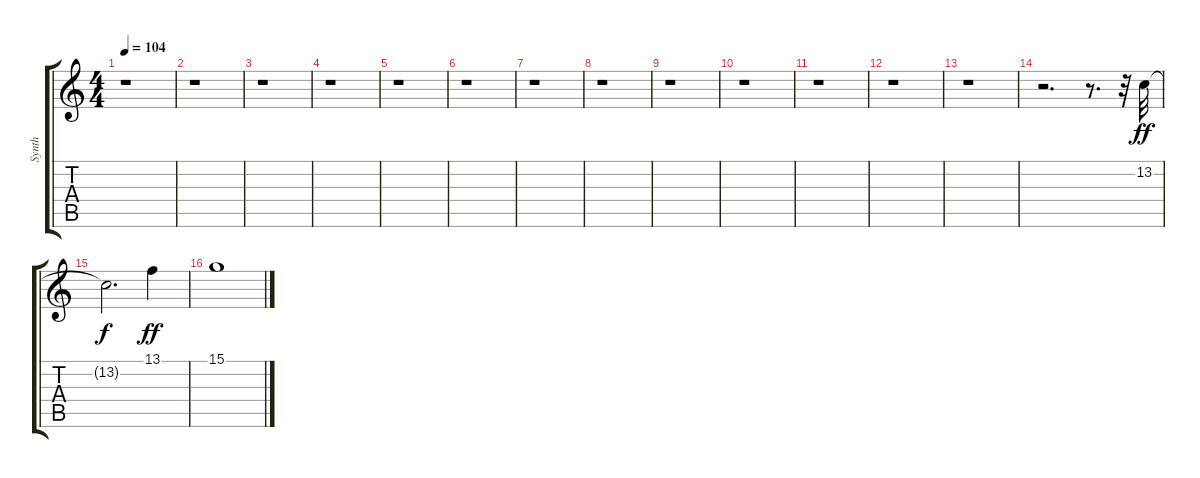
\track ("Synth" "Synth") {instrument synthstrings1}
\staff {score tabs}
\tuning (E4 B3 G3 D3 A2 E2) {hide}
\ts (4 4)
\tempo 104
\clef g2
\ks c
r.1{dy f} |
r.1 |
r.1 |
r.1 |
r.1 |
r.1 |
r.1 |
r.1 |
r.1 |
r.1 |
r.1 |
r.1 |
r.1 |
r.2{d} r.8{d} r.32 13.2.32{dy ff} |
13.2{t}.2{d dy f} 13.1.4{dy ff} |
15.1.1
